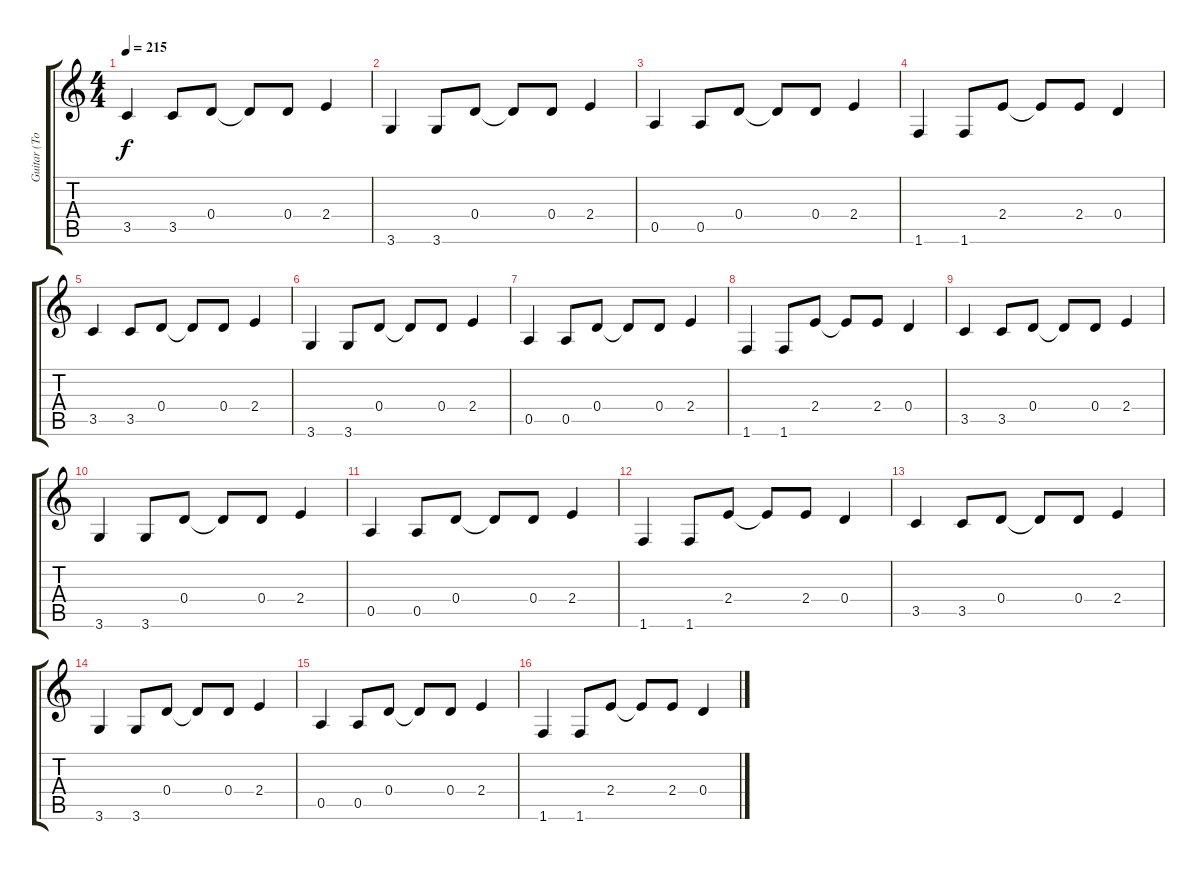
\track ("Guitar (Tom)" "Guitar (To") {instrument overdrivenguitar}
\staff {score tabs}
\tuning (E4 B3 G3 D3 A2 E2) {hide}
\ts (4 4)
\tempo 215
\clef g2
\ks c
3.5.4{dy f instrument overdrivenguitar} 3.5.8 0.4.8 0.4{t}.8 0.4.8 2.4.4 |
3.6.4 3.6.8 0.4.8 0.4{t}.8 0.4.8 2.4.4 |
0.5.4 0.5.8 0.4.8 0.4{t}.8 0.4.8 2.4.4 |
1.6.4 1.6.8 2.4.8 2.4{t}.8 2.4.8 0.4.4 |
3.5.4 3.5.8 0.4.8 0.4{t}.8 0.4.8 2.4.4 |
3.6.4 3.6.8 0.4.8 0.4{t}.8 0.4.8 2.4.4 |
0.5.4 0.5.8 0.4.8 0.4{t}.8 0.4.8 2.4.4 |
1.6.4 1.6.8 2.4.8 2.4{t}.8 2.4.8 0.4.4 |
3.5.4 3.5.8 0.4.8 0.4{t}.8 0.4.8 2.4.4 |
3.6.4 3.6.8 0.4.8 0.4{t}.8 0.4.8 2.4.4 |
0.5.4 0.5.8 0.4.8 0.4{t}.8 0.4.8 2.4.4 |
1.6.4 1.6.8 2.4.8 2.4{t}.8 2.4.8 0.4.4 |
3.5.4 3.5.8 0.4.8 0.4{t}.8 0.4.8 2.4.4 |
3.6.4 3.6.8 0.4.8 0.4{t}.8 0.4.8 2.4.4 |
0.5.4 0.5.8 0.4.8 0.4{t}.8 0.4.8 2.4.4 |
1.6.4 1.6.8 2.4.8 2.4{t}.8 2.4.8 0.4.4
